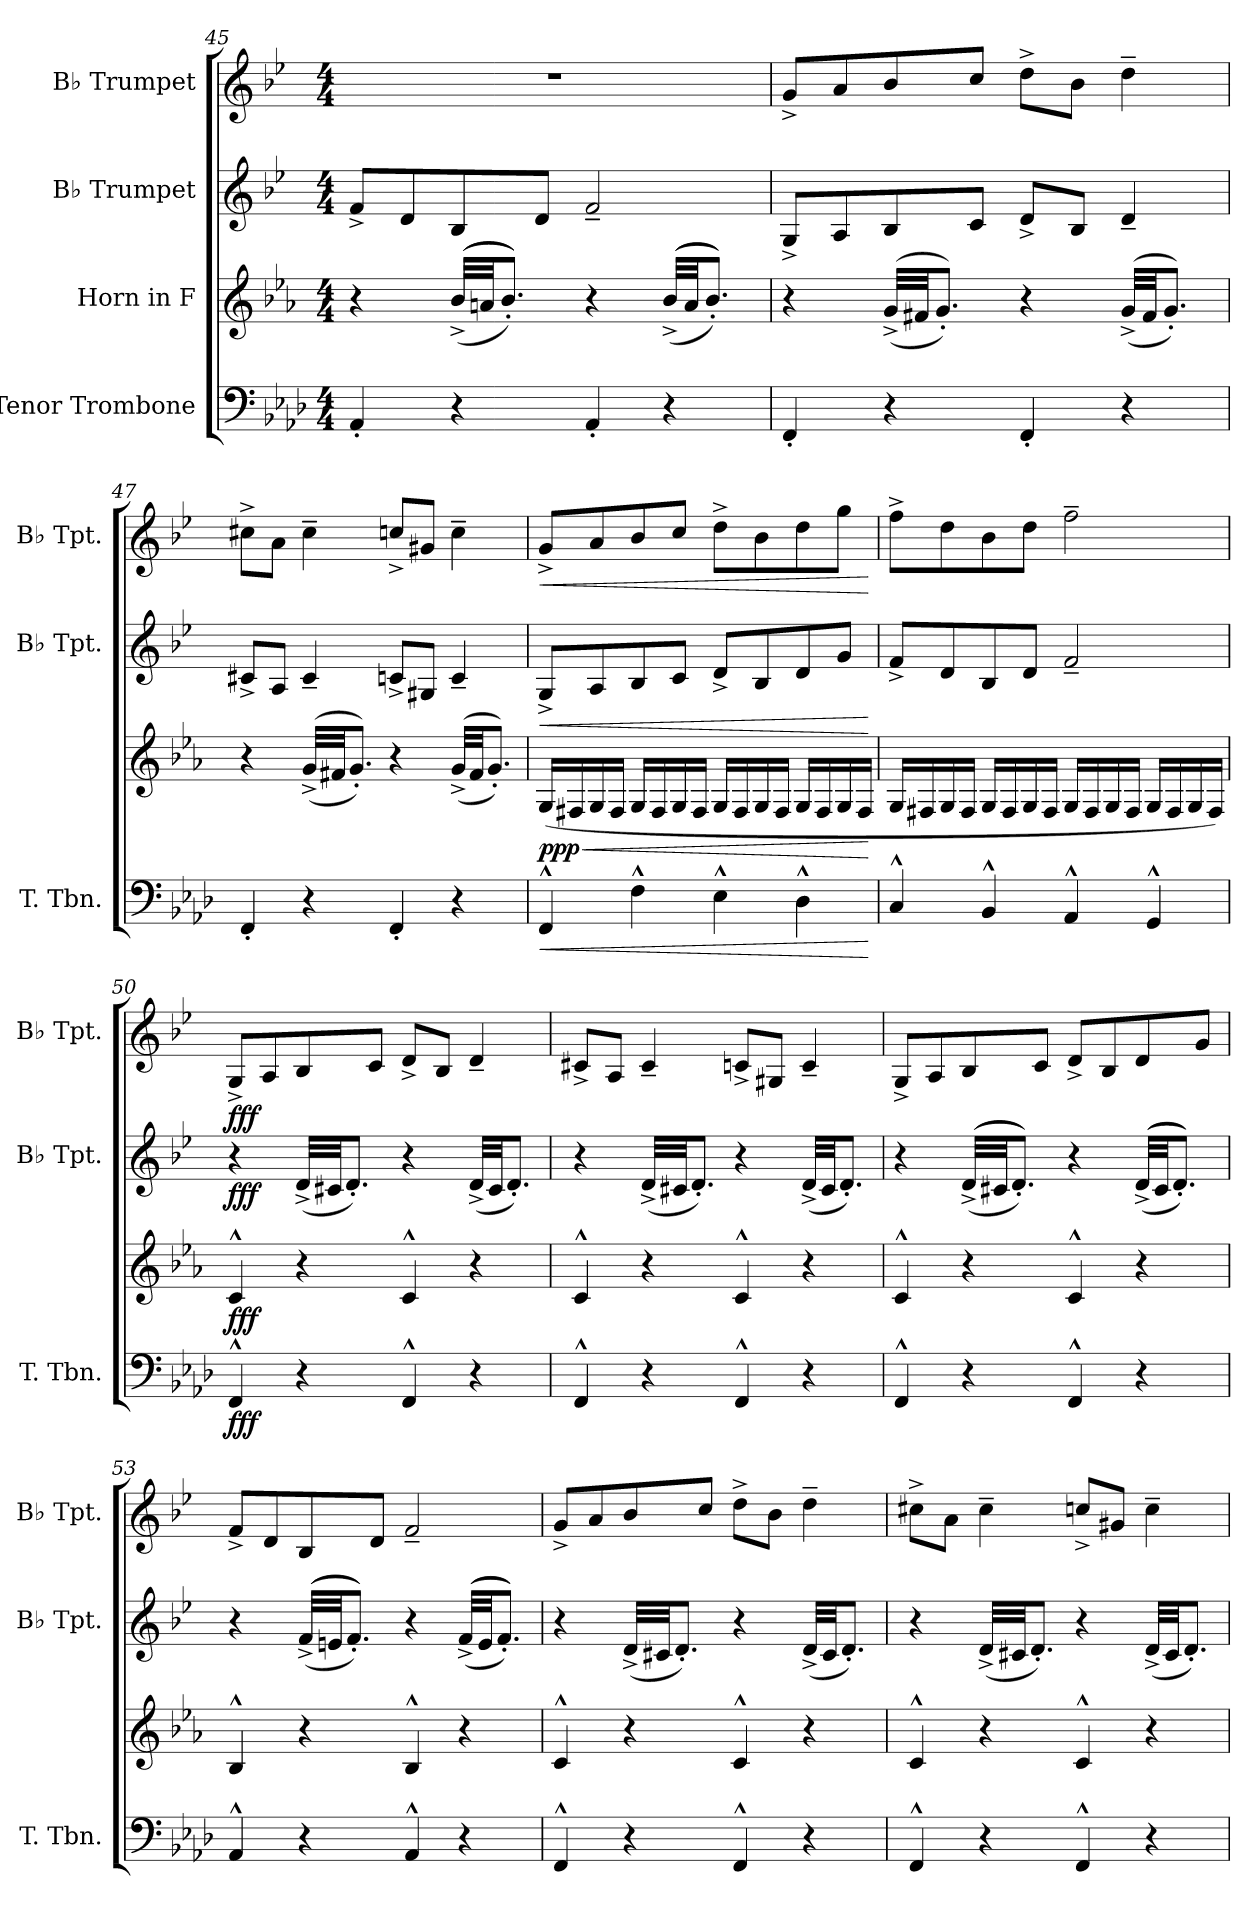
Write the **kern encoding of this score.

**kern	**dynam	**kern	**dynam	**kern	**dynam	**kern	**dynam
*part4	*part4	*part3	*part3	*part2	*part2	*part1	*part1
*staff4	*staff4	*staff3	*staff3	*staff2	*staff2	*staff1	*staff1
*I"Tenor Trombone	*	*I"Horn in F	*	*I"B♭ Trumpet	*	*I"B♭ Trumpet	*
*I'T. Tbn.	*	*	*	*I'B♭ Tpt.	*	*I'B♭ Tpt.	*
!!LO:LB:g=z
*clefF4	*	*clefG2	*	*clefG2	*	*clefG2	*
*	*	*ITrd4c7	*	*ITrd1c2	*	*ITrd1c2	*
*k[b-e-a-d-]	*	*k[b-e-a-d-]	*	*k[b-e-a-d-]	*	*k[b-e-a-d-]	*
*M4/4	*	*M4/4	*	*M4/4	*	*M4/4	*
=45	=45	=45	=45	=45	=45	=45	=45
4AA-'/	.	4r	.	8e-^/L	.	1r	.
.	.	.	.	8c/	.	.	.
4r	.	(((32e-^/LLL	.	8A-/	.	.	.
.	.	32dn/JJ	.	.	.	.	.
.	.	8.e-'/J)))	.	.	.	.	.
.	.	.	.	8c/J	.	.	.
4AA-'/	.	4r	.	2e-~/	.	.	.
4r	.	(((32e-^/LLL	.	.	.	.	.
.	.	32d/JJ	.	.	.	.	.
.	.	8.e-'/J)))	.	.	.	.	.
=46	=46	=46	=46	=46	=46	=46	=46
*	*	*	*	*	*	*MM140	*
4FF'/	.	4r	.	8F^/L	.	8f^/L	.
.	.	.	.	8G/	.	8g/	.
4r	.	((32c^/LLL	.	8A-/	.	8a-/	.
.	.	32Bn/JJ	.	.	.	.	.
.	.	8.c'/J))	.	.	.	.	.
.	.	.	.	8B-/J	.	8b-/J	.
4FF'/	.	4r	.	8c^/L	.	8cc^\L	.
.	.	.	.	8A-/J	.	8a-\J	.
4r	.	((32c^/LLL	.	4c~/	.	4cc~\	.
.	.	32B/JJ	.	.	.	.	.
.	.	8.c'/J))	.	.	.	.	.
=47	=47	=47	=47	=47	=47	=47	=47
4FF'/	.	4r	.	8Bn^/L	.	8bn^\L	.
.	.	.	.	8G/J	.	8g\J	.
4r	.	((32c^/LLL	.	4B~/	.	4b~\	.
.	.	32Bn/JJ	.	.	.	.	.
.	.	8.c'/J))	.	.	.	.	.
4FF'/	.	4r	.	8B-X^/L	.	8b-X^/L	.
.	.	.	.	8F#X/J	.	8f#X/J	.
4r	.	((32c^/LLL	.	4B-~/	.	4b-~\	.
.	.	32B/JJ	.	.	.	.	.
.	.	8.c'/J))	.	.	.	.	.
!!LO:PB:g=z
=48	=48	=48	=48	=48	=48	=48	=48
!	!LO:HP:b	!	!LO:HP:b	!	!LO:HP:b	!	!LO:HP:b
!	!	!	!LO:DY:n=1:b	!	!	!	!
4FF^^/	<	(16C/LL	< ppp	8F^/L	<	8f^/L	<
.	.	16BBn/	.	.	.	.	.
.	.	16C/	.	8G/	.	8g/	.
.	.	16BB/JJ	.	.	.	.	.
4F^^\	.	16C/LL	.	8A-/	.	8a-/	.
.	.	16BB/	.	.	.	.	.
.	.	16C/	.	8B-/J	.	8b-/J	.
.	.	16BB/JJ	.	.	.	.	.
4E-^^\	.	16C/LL	.	8c^/L	.	8cc^\L	.
.	.	16BB/	.	.	.	.	.
.	.	16C/	.	8A-/	.	8a-\	.
.	.	16BB/JJ	.	.	.	.	.
4D-^^\	.	16C/LL	.	8c/	.	8cc\	.
.	.	16BB/	.	.	.	.	.
.	.	16C/	.	8f/J	.	8ff\J	.
.	.	16BB/JJ	.	.	.	.	.
.	[	.	[	.	[	.	[
!!LO:LB:g=z
=49	=49	=49	=49	=49	=49	=49	=49
4C^^/	.	16C/LL	.	8e-^/L	.	8ee-^\L	.
.	.	16BBn/	.	.	.	.	.
.	.	16C/	.	8c/	.	8cc\	.
.	.	16BB/JJ	.	.	.	.	.
4BB-^^/	.	16C/LL	.	8A-/	.	8a-\	.
.	.	16BB/	.	.	.	.	.
.	.	16C/	.	8c/J	.	8cc\J	.
.	.	16BB/JJ	.	.	.	.	.
4AA-^^/	.	16C/LL	.	2e-~/	.	2ee-~\	.
.	.	16BB/	.	.	.	.	.
.	.	16C/	.	.	.	.	.
.	.	16BB/JJ	.	.	.	.	.
4GG^^/	.	16C/LL	.	.	.	.	.
.	.	16BB/	.	.	.	.	.
.	.	16C/	.	.	.	.	.
.	.	16BB/JJ)	.	.	.	.	.
=50	=50	=50	=50	=50	=50	=50	=50
!!LO:REH:place=s1:a:B:fs=14:t=C
*	*	*	*	*	*	*MM150	*
!	!LO:DY:b	!	!LO:DY:b	!	!LO:DY:b	!	!LO:DY:b
4FF^^/	fff	4F^^/	fff	4r	fff	8F^/L	fff
.	.	.	.	.	.	8G/	.
4r	.	4r	.	(32c^/LLL	.	8A-/	.
.	.	.	.	32Bn/JJ	.	.	.
.	.	.	.	8.c'/J)	.	.	.
.	.	.	.	.	.	8B-/J	.
4FF^^/	.	4F^^/	.	4r	.	8c^/L	.
.	.	.	.	.	.	8A-/J	.
4r	.	4r	.	(32c^/LLL	.	4c~/	.
.	.	.	.	32B/JJ	.	.	.
.	.	.	.	8.c'/J)	.	.	.
!!LO:LB:g=z
=51	=51	=51	=51	=51	=51	=51	=51
4FF^^/	.	4F^^/	.	4r	.	8Bn^/L	.
.	.	.	.	.	.	8G/J	.
4r	.	4r	.	(32c^/LLL	.	4B~/	.
.	.	.	.	32Bn/JJ	.	.	.
.	.	.	.	8.c'/J)	.	.	.
4FF^^/	.	4F^^/	.	4r	.	8B-X^/L	.
.	.	.	.	.	.	8F#X/J	.
4r	.	4r	.	(32c^/LLL	.	4B-~/	.
.	.	.	.	32B/JJ	.	.	.
.	.	.	.	8.c'/J)	.	.	.
=52	=52	=52	=52	=52	=52	=52	=52
4FF^^/	.	4F^^/	.	4r	.	8F^/L	.
.	.	.	.	.	.	8G/	.
4r	.	4r	.	(((32c^/LLL	.	8A-/	.
.	.	.	.	32Bn/JJ	.	.	.
.	.	.	.	8.c'/J)))	.	.	.
.	.	.	.	.	.	8B-/J	.
4FF^^/	.	4F^^/	.	4r	.	8c^/L	.
.	.	.	.	.	.	8A-/	.
4r	.	4r	.	(((32c^/LLL	.	8c/	.
.	.	.	.	32B/JJ	.	.	.
.	.	.	.	8.c'/J)))	.	.	.
.	.	.	.	.	.	8f/J	.
=53	=53	=53	=53	=53	=53	=53	=53
4AA-^^/	.	4E-^^/	.	4r	.	8e-^/L	.
.	.	.	.	.	.	8c/	.
4r	.	4r	.	(((32e-^/LLL	.	8A-/	.
.	.	.	.	32dn/JJ	.	.	.
.	.	.	.	8.e-'/J)))	.	.	.
.	.	.	.	.	.	8c/J	.
4AA-^^/	.	4E-^^/	.	4r	.	2e-~/	.
4r	.	4r	.	(((32e-^/LLL	.	.	.
.	.	.	.	32d/JJ	.	.	.
.	.	.	.	8.e-'/J)))	.	.	.
!!LO:PB:g=z
=54	=54	=54	=54	=54	=54	=54	=54
4FF^^/	.	4F^^/	.	4r	.	8f^/L	.
.	.	.	.	.	.	8g/	.
4r	.	4r	.	(32c^/LLL	.	8a-/	.
.	.	.	.	32Bn/JJ	.	.	.
.	.	.	.	8.c'/J)	.	.	.
.	.	.	.	.	.	8b-/J	.
4FF^^/	.	4F^^/	.	4r	.	8cc^\L	.
.	.	.	.	.	.	8a-\J	.
4r	.	4r	.	(32c^/LLL	.	4cc~\	.
.	.	.	.	32B/JJ	.	.	.
.	.	.	.	8.c'/J)	.	.	.
=55	=55	=55	=55	=55	=55	=55	=55
4FF^^/	.	4F^^/	.	4r	.	8bn^\L	.
.	.	.	.	.	.	8g\J	.
4r	.	4r	.	(32c^/LLL	.	4b~\	.
.	.	.	.	32Bn/JJ	.	.	.
.	.	.	.	8.c'/J)	.	.	.
4FF^^/	.	4F^^/	.	4r	.	8b-X^/L	.
.	.	.	.	.	.	8f#X/J	.
4r	.	4r	.	(32c^/LLL	.	4b-~\	.
.	.	.	.	32B/JJ	.	.	.
.	.	.	.	8.c'/J)	.	.	.
=	=	=	=	=	=	=	=
*-	*-	*-	*-	*-	*-	*-	*-
